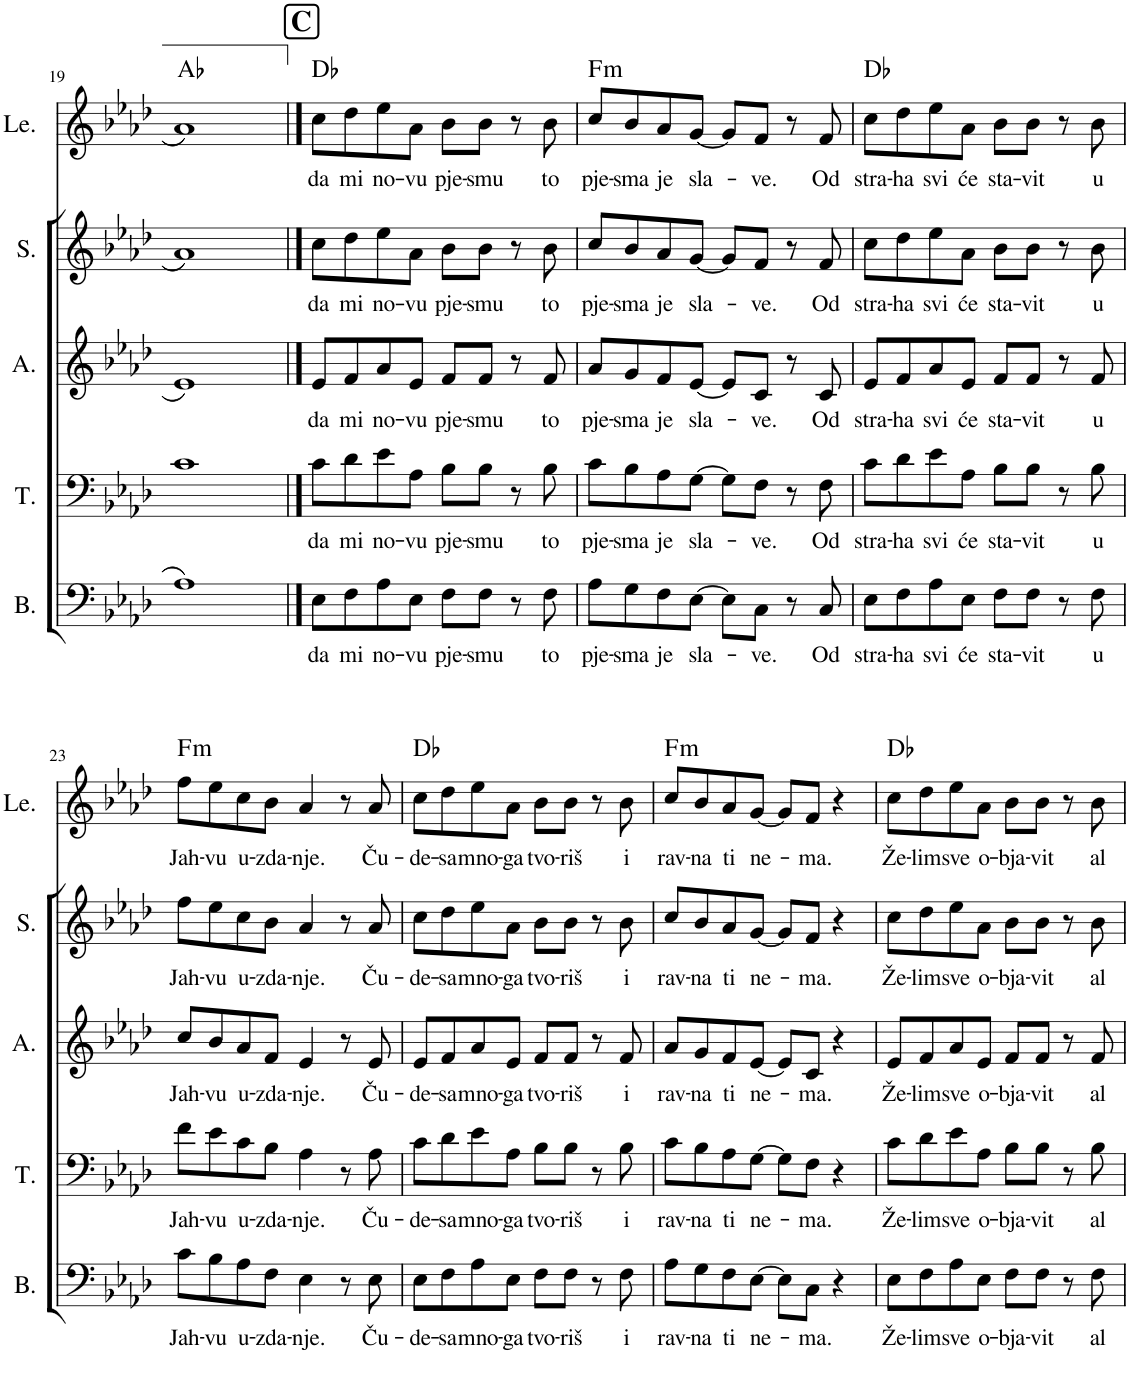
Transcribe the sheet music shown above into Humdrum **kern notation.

**kern	**text	**kern	**text	**kern	**text	**kern	**text	**kern	**text	**harte
*part5	*part5	*part4	*part4	*part3	*part3	*part2	*part2	*part1	*part1	*part1
*staff5	*staff5	*staff4	*staff4	*staff3	*staff3	*staff2	*staff2	*staff1	*staff1	*
*I"Bass	*	*I"Tenor	*	*I"Alto	*	*I"Soprano	*	*I"Lead	*	*
*I'B.	*	*I'T.	*	*I'A.	*	*I'S.	*	*I'Le.	*	*
!!LO:PB:g=z
*clefF4	*	*clefF4	*	*clefG2	*	*clefG2	*	*clefG2	*	*
*k[b-e-a-d-]	*	*k[b-e-a-d-]	*	*k[b-e-a-d-]	*	*k[b-e-a-d-]	*	*k[b-e-a-d-]	*	*
*M4/4	*	*M4/4	*	*M4/4	*	*M4/4	*	*M4/4	*	*
=19	=19	=19	=19	=19	=19	=19	=19	=19	=19	=19
1A-	.	1c	.	1e-	.	1a-	.	1a-	.	Ab:maj
!!LO:REH:place=s1:a:B:cj:fs=14:t=C
==20	==20	==20	==20	==20	==20	==20	==20	==20	==20	==20
!	!LO:LY:b	!	!LO:LY:b	!	!LO:LY:b	!	!LO:LY:b	!	!LO:LY:b	!
8E-\L	da	8c\L	da	8e-/L	da	8cc\L	da	8cc\L	da	Db:maj
!	!LO:LY:b	!	!LO:LY:b	!	!LO:LY:b	!	!LO:LY:b	!	!LO:LY:b	!
8F\	mi	8d-\	mi	8f/	mi	8dd-\	mi	8dd-\	mi	.
!	!LO:LY:b	!	!LO:LY:b	!	!LO:LY:b	!	!LO:LY:b	!	!LO:LY:b	!
8A-\	no-	8e-\	no-	8a-/	no-	8ee-\	no-	8ee-\	no-	.
!	!LO:LY:b	!	!LO:LY:b	!	!LO:LY:b	!	!LO:LY:b	!	!LO:LY:b	!
8E-\J	-vu	8A-\J	-vu	8e-/J	-vu	8a-\J	-vu	8a-\J	-vu	.
!	!LO:LY:b	!	!LO:LY:b	!	!LO:LY:b	!	!LO:LY:b	!	!LO:LY:b	!
8F\L	pje-	8B-\L	pje-	8f/L	pje-	8b-\L	pje-	8b-\L	pje-	.
!	!LO:LY:b	!	!LO:LY:b	!	!LO:LY:b	!	!LO:LY:b	!	!LO:LY:b	!
8F\J	-smu	8B-\J	-smu	8f/J	-smu	8b-\J	-smu	8b-\J	-smu	.
8r	.	8r	.	8r	.	8r	.	8r	.	.
!	!LO:LY:b	!	!LO:LY:b	!	!LO:LY:b	!	!LO:LY:b	!	!LO:LY:b	!
8F\	to	8B-\	to	8f/	to	8b-\	to	8b-\	to	.
=21	=21	=21	=21	=21	=21	=21	=21	=21	=21	=21
!	!LO:LY:b	!	!LO:LY:b	!	!LO:LY:b	!	!LO:LY:b	!	!LO:LY:b	!LO:H:kt=m
8A-\L	pje-	8c\L	pje-	8a-/L	pje-	8cc/L	pje-	8cc/L	pje-	F:min
!	!LO:LY:b	!	!LO:LY:b	!	!LO:LY:b	!	!LO:LY:b	!	!LO:LY:b	!
8G\	-sma	8B-\	-sma	8g/	-sma	8b-/	-sma	8b-/	-sma	.
!	!LO:LY:b	!	!LO:LY:b	!	!LO:LY:b	!	!LO:LY:b	!	!LO:LY:b	!
8F\	je	8A-\	je	8f/	je	8a-/	je	8a-/	je	.
!	!LO:LY:b	!	!LO:LY:b	!	!LO:LY:b	!	!LO:LY:b	!	!LO:LY:b	!
[8E-\J	sla-	[8G\J	sla-	[8e-/J	sla-	[8g/J	sla-	[8g/J	sla-	.
8E-\L]	.	8G\L]	.	8e-/L]	.	8g/L]	.	8g/L]	.	.
!	!LO:LY:b	!	!LO:LY:b	!	!LO:LY:b	!	!LO:LY:b	!	!LO:LY:b	!
8C\J	-ve.	8F\J	-ve.	8c/J	-ve.	8f/J	-ve.	8f/J	-ve.	.
8r	.	8r	.	8r	.	8r	.	8r	.	.
!	!LO:LY:b	!	!LO:LY:b	!	!LO:LY:b	!	!LO:LY:b	!	!LO:LY:b	!
8C/	Od	8F\	Od	8c/	Od	8f/	Od	8f/	Od	.
=22	=22	=22	=22	=22	=22	=22	=22	=22	=22	=22
!	!LO:LY:b	!	!LO:LY:b	!	!LO:LY:b	!	!LO:LY:b	!	!LO:LY:b	!
8E-\L	stra-	8c\L	stra-	8e-/L	stra-	8cc\L	stra-	8cc\L	stra-	Db:maj
!	!LO:LY:b	!	!LO:LY:b	!	!LO:LY:b	!	!LO:LY:b	!	!LO:LY:b	!
8F\	-ha	8d-\	-ha	8f/	-ha	8dd-\	-ha	8dd-\	-ha	.
!	!LO:LY:b	!	!LO:LY:b	!	!LO:LY:b	!	!LO:LY:b	!	!LO:LY:b	!
8A-\	svi	8e-\	svi	8a-/	svi	8ee-\	svi	8ee-\	svi	.
!	!LO:LY:b	!	!LO:LY:b	!	!LO:LY:b	!	!LO:LY:b	!	!LO:LY:b	!
8E-\J	će	8A-\J	će	8e-/J	će	8a-\J	će	8a-\J	će	.
!	!LO:LY:b	!	!LO:LY:b	!	!LO:LY:b	!	!LO:LY:b	!	!LO:LY:b	!
8F\L	sta-	8B-\L	sta-	8f/L	sta-	8b-\L	sta-	8b-\L	sta-	.
!	!LO:LY:b	!	!LO:LY:b	!	!LO:LY:b	!	!LO:LY:b	!	!LO:LY:b	!
8F\J	-vit	8B-\J	-vit	8f/J	-vit	8b-\J	-vit	8b-\J	-vit	.
8r	.	8r	.	8r	.	8r	.	8r	.	.
!	!LO:LY:b	!	!LO:LY:b	!	!LO:LY:b	!	!LO:LY:b	!	!LO:LY:b	!
8F\	u	8B-\	u	8f/	u	8b-\	u	8b-\	u	.
!!LO:LB:g=z
=23	=23	=23	=23	=23	=23	=23	=23	=23	=23	=23
!	!LO:LY:b	!	!LO:LY:b	!	!LO:LY:b	!	!LO:LY:b	!	!LO:LY:b	!LO:H:kt=m
8c\L	Jah-	8f\L	Jah-	8cc/L	Jah-	8ff\L	Jah-	8ff\L	Jah-	F:min
!	!LO:LY:b	!	!LO:LY:b	!	!LO:LY:b	!	!LO:LY:b	!	!LO:LY:b	!
8B-\	-vu	8e-\	-vu	8b-/	-vu	8ee-\	-vu	8ee-\	-vu	.
!	!LO:LY:b	!	!LO:LY:b	!	!LO:LY:b	!	!LO:LY:b	!	!LO:LY:b	!
8A-\	u-	8c\	u-	8a-/	u-	8cc\	u-	8cc\	u-	.
!	!LO:LY:b	!	!LO:LY:b	!	!LO:LY:b	!	!LO:LY:b	!	!LO:LY:b	!
8F\J	-zda-	8B-\J	-zda-	8f/J	-zda-	8b-\J	-zda-	8b-\J	-zda-	.
!	!LO:LY:b	!	!LO:LY:b	!	!LO:LY:b	!	!LO:LY:b	!	!LO:LY:b	!
4E-\	-nje.	4A-\	-nje.	4e-/	-nje.	4a-/	-nje.	4a-/	-nje.	.
8r	.	8r	.	8r	.	8r	.	8r	.	.
!	!LO:LY:b	!	!LO:LY:b	!	!LO:LY:b	!	!LO:LY:b	!	!LO:LY:b	!
8E-\	Ču-	8A-\	Ču-	8e-/	Ču-	8a-/	Ču-	8a-/	Ču-	.
=24	=24	=24	=24	=24	=24	=24	=24	=24	=24	=24
!	!LO:LY:b	!	!LO:LY:b	!	!LO:LY:b	!	!LO:LY:b	!	!LO:LY:b	!
8E-\L	-de-	8c\L	-de-	8e-/L	-de-	8cc\L	-de-	8cc\L	-de-	Db:maj
!	!LO:LY:b	!	!LO:LY:b	!	!LO:LY:b	!	!LO:LY:b	!	!LO:LY:b	!
8F\	-sa	8d-\	-sa	8f/	-sa	8dd-\	-sa	8dd-\	-sa	.
!	!LO:LY:b	!	!LO:LY:b	!	!LO:LY:b	!	!LO:LY:b	!	!LO:LY:b	!
8A-\	mno-	8e-\	mno-	8a-/	mno-	8ee-\	mno-	8ee-\	mno-	.
!	!LO:LY:b	!	!LO:LY:b	!	!LO:LY:b	!	!LO:LY:b	!	!LO:LY:b	!
8E-\J	-ga	8A-\J	-ga	8e-/J	-ga	8a-\J	-ga	8a-\J	-ga	.
!	!LO:LY:b	!	!LO:LY:b	!	!LO:LY:b	!	!LO:LY:b	!	!LO:LY:b	!
8F\L	tvo-	8B-\L	tvo-	8f/L	tvo-	8b-\L	tvo-	8b-\L	tvo-	.
!	!LO:LY:b	!	!LO:LY:b	!	!LO:LY:b	!	!LO:LY:b	!	!LO:LY:b	!
8F\J	-riš	8B-\J	-riš	8f/J	-riš	8b-\J	-riš	8b-\J	-riš	.
8r	.	8r	.	8r	.	8r	.	8r	.	.
!	!LO:LY:b	!	!LO:LY:b	!	!LO:LY:b	!	!LO:LY:b	!	!LO:LY:b	!
8F\	i	8B-\	i	8f/	i	8b-\	i	8b-\	i	.
=25	=25	=25	=25	=25	=25	=25	=25	=25	=25	=25
!	!LO:LY:b	!	!LO:LY:b	!	!LO:LY:b	!	!LO:LY:b	!	!LO:LY:b	!LO:H:kt=m
8A-\L	rav-	8c\L	rav-	8a-/L	rav-	8cc/L	rav-	8cc/L	rav-	F:min
!	!LO:LY:b	!	!LO:LY:b	!	!LO:LY:b	!	!LO:LY:b	!	!LO:LY:b	!
8G\	-na	8B-\	-na	8g/	-na	8b-/	-na	8b-/	-na	.
!	!LO:LY:b	!	!LO:LY:b	!	!LO:LY:b	!	!LO:LY:b	!	!LO:LY:b	!
8F\	ti	8A-\	ti	8f/	ti	8a-/	ti	8a-/	ti	.
!	!LO:LY:b	!	!LO:LY:b	!	!LO:LY:b	!	!LO:LY:b	!	!LO:LY:b	!
[8E-\J	ne-	[8G\J	ne-	[8e-/J	ne-	[8g/J	ne-	[8g/J	ne-	.
8E-\L]	.	8G\L]	.	8e-/L]	.	8g/L]	.	8g/L]	.	.
!	!LO:LY:b	!	!LO:LY:b	!	!LO:LY:b	!	!LO:LY:b	!	!LO:LY:b	!
8C\J	-ma.	8F\J	-ma.	8c/J	-ma.	8f/J	-ma.	8f/J	-ma.	.
4r	.	4r	.	4r	.	4r	.	4r	.	.
=26	=26	=26	=26	=26	=26	=26	=26	=26	=26	=26
!	!LO:LY:b	!	!LO:LY:b	!	!LO:LY:b	!	!LO:LY:b	!	!LO:LY:b	!
8E-\L	Že-	8c\L	Že-	8e-/L	Že-	8cc\L	Že-	8cc\L	Že-	Db:maj
!	!LO:LY:b	!	!LO:LY:b	!	!LO:LY:b	!	!LO:LY:b	!	!LO:LY:b	!
8F\	-lim	8d-\	-lim	8f/	-lim	8dd-\	-lim	8dd-\	-lim	.
!	!LO:LY:b	!	!LO:LY:b	!	!LO:LY:b	!	!LO:LY:b	!	!LO:LY:b	!
8A-\	sve	8e-\	sve	8a-/	sve	8ee-\	sve	8ee-\	sve	.
!	!LO:LY:b	!	!LO:LY:b	!	!LO:LY:b	!	!LO:LY:b	!	!LO:LY:b	!
8E-\J	o-	8A-\J	o-	8e-/J	o-	8a-\J	o-	8a-\J	o-	.
!	!LO:LY:b	!	!LO:LY:b	!	!LO:LY:b	!	!LO:LY:b	!	!LO:LY:b	!
8F\L	-bja-	8B-\L	-bja-	8f/L	-bja-	8b-\L	-bja-	8b-\L	-bja-	.
!	!LO:LY:b	!	!LO:LY:b	!	!LO:LY:b	!	!LO:LY:b	!	!LO:LY:b	!
8F\J	-vit	8B-\J	-vit	8f/J	-vit	8b-\J	-vit	8b-\J	-vit	.
8r	.	8r	.	8r	.	8r	.	8r	.	.
!	!LO:LY:b	!	!LO:LY:b	!	!LO:LY:b	!	!LO:LY:b	!	!LO:LY:b	!
8F\	al	8B-\	al	8f/	al	8b-\	al	8b-\	al	.
=	=	=	=	=	=	=	=	=	=	=
*-	*-	*-	*-	*-	*-	*-	*-	*-	*-	*-
